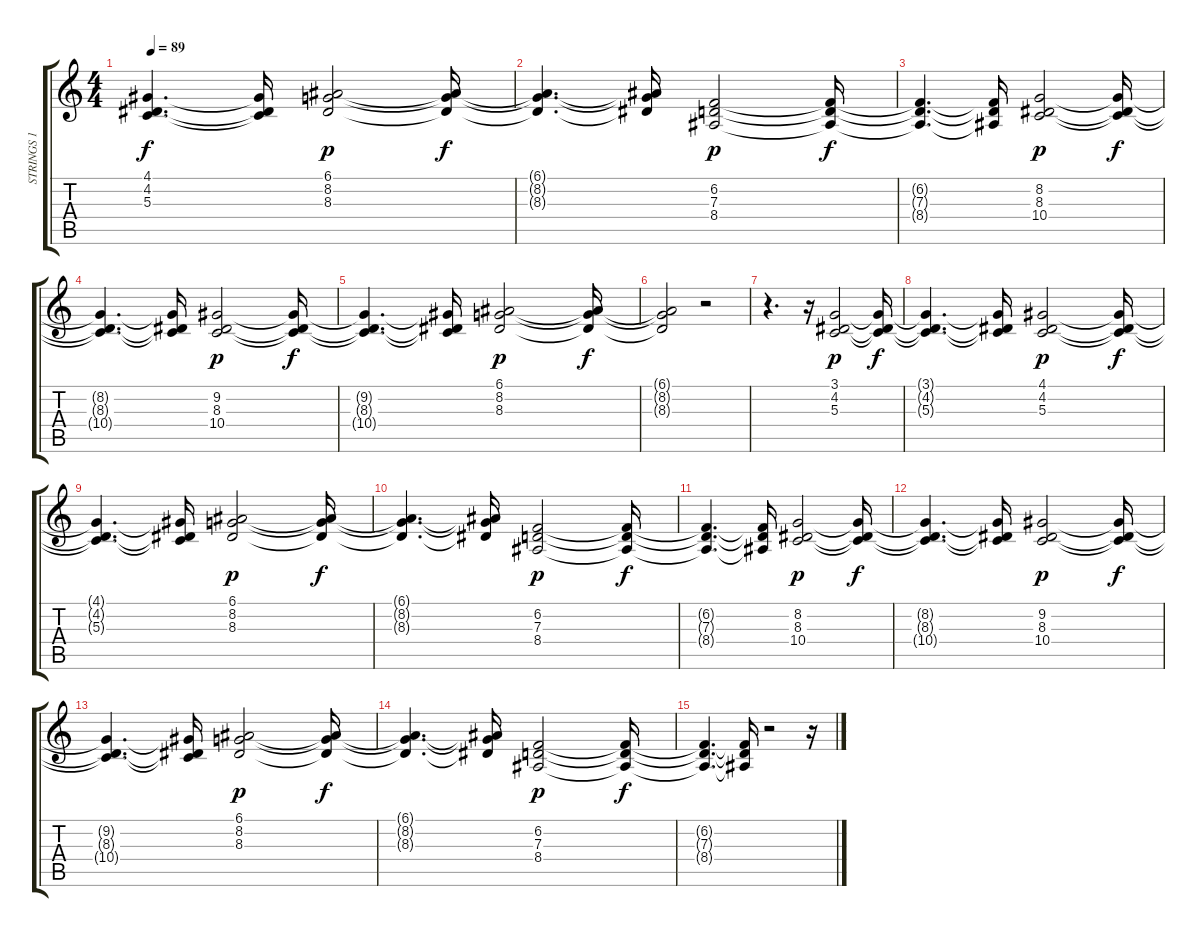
\track ("STRINGS 1" "STRINGS 1") {instrument synthstrings1}
\staff {score tabs}
\tuning (E4 B3 G3 D3 A2 E2) {hide}
\ts (4 4)
\tempo 89
\clef g2
\ks c
(4.1{t} 4.2{t} 5.3{t}).4{d dy f} (4.1{t} 4.2{t} 5.3{t}).16 (6.1 8.2 8.3).2{dy p} (6.1{t} 8.2{t} 8.3{t}).16{dy f} |
(6.1{t} 8.2{t} 8.3{t}).4{d} (6.1{t} 8.2{t} 8.3{t}).16 (6.2 7.3 8.4).2{dy p} (6.2{t} 7.3{t} 8.4{t}).16{dy f} |
(6.2{t} 7.3{t} 8.4{t}).4{d} (6.2{t} 7.3{t} 8.4{t}).16 (8.2 8.3 10.4).2{dy p} (8.2{t} 8.3{t} 10.4{t}).16{dy f} |
(8.2{t} 8.3{t} 10.4{t}).4{d} (8.2{t} 8.3{t} 10.4{t}).16 (9.2 8.3 10.4).2{dy p} (9.2{t} 8.3{t} 10.4{t}).16{dy f} |
(9.2{t} 8.3{t} 10.4{t}).4{d} (9.2{t} 8.3{t} 10.4{t}).16 (6.1 8.2 8.3).2{dy p} (6.1{t} 8.2{t} 8.3{t}).16{dy f} |
(6.1{t} 8.2{t} 8.3{t}).2 r.2 |
r.4{d} r.16 (3.1 4.2 5.3).2{dy p} (3.1{t} 4.2{t} 5.3{t}).16{dy f} |
(3.1{t} 4.2{t} 5.3{t}).4{d} (3.1{t} 4.2{t} 5.3{t}).16 (4.1 4.2 5.3).2{dy p} (4.1{t} 4.2{t} 5.3{t}).16{dy f} |
(4.1{t} 4.2{t} 5.3{t}).4{d} (4.1{t} 4.2{t} 5.3{t}).16 (6.1 8.2 8.3).2{dy p} (6.1{t} 8.2{t} 8.3{t}).16{dy f} |
(6.1{t} 8.2{t} 8.3{t}).4{d} (6.1{t} 8.2{t} 8.3{t}).16 (6.2 7.3 8.4).2{dy p} (6.2{t} 7.3{t} 8.4{t}).16{dy f} |
(6.2{t} 7.3{t} 8.4{t}).4{d} (6.2{t} 7.3{t} 8.4{t}).16 (8.2 8.3 10.4).2{dy p} (8.2{t} 8.3{t} 10.4{t}).16{dy f} |
(8.2{t} 8.3{t} 10.4{t}).4{d} (8.2{t} 8.3{t} 10.4{t}).16 (9.2 8.3 10.4).2{dy p} (9.2{t} 8.3{t} 10.4{t}).16{dy f} |
(9.2{t} 8.3{t} 10.4{t}).4{d} (9.2{t} 8.3{t} 10.4{t}).16 (6.1 8.2 8.3).2{dy p} (6.1{t} 8.2{t} 8.3{t}).16{dy f} |
(6.1{t} 8.2{t} 8.3{t}).4{d} (6.1{t} 8.2{t} 8.3{t}).16 (6.2 7.3 8.4).2{dy p} (6.2{t} 7.3{t} 8.4{t}).16{dy f} |
(6.2{t} 7.3{t} 8.4{t}).4{d} (6.2{t} 7.3{t} 8.4{t}).16 r.2 r.16
